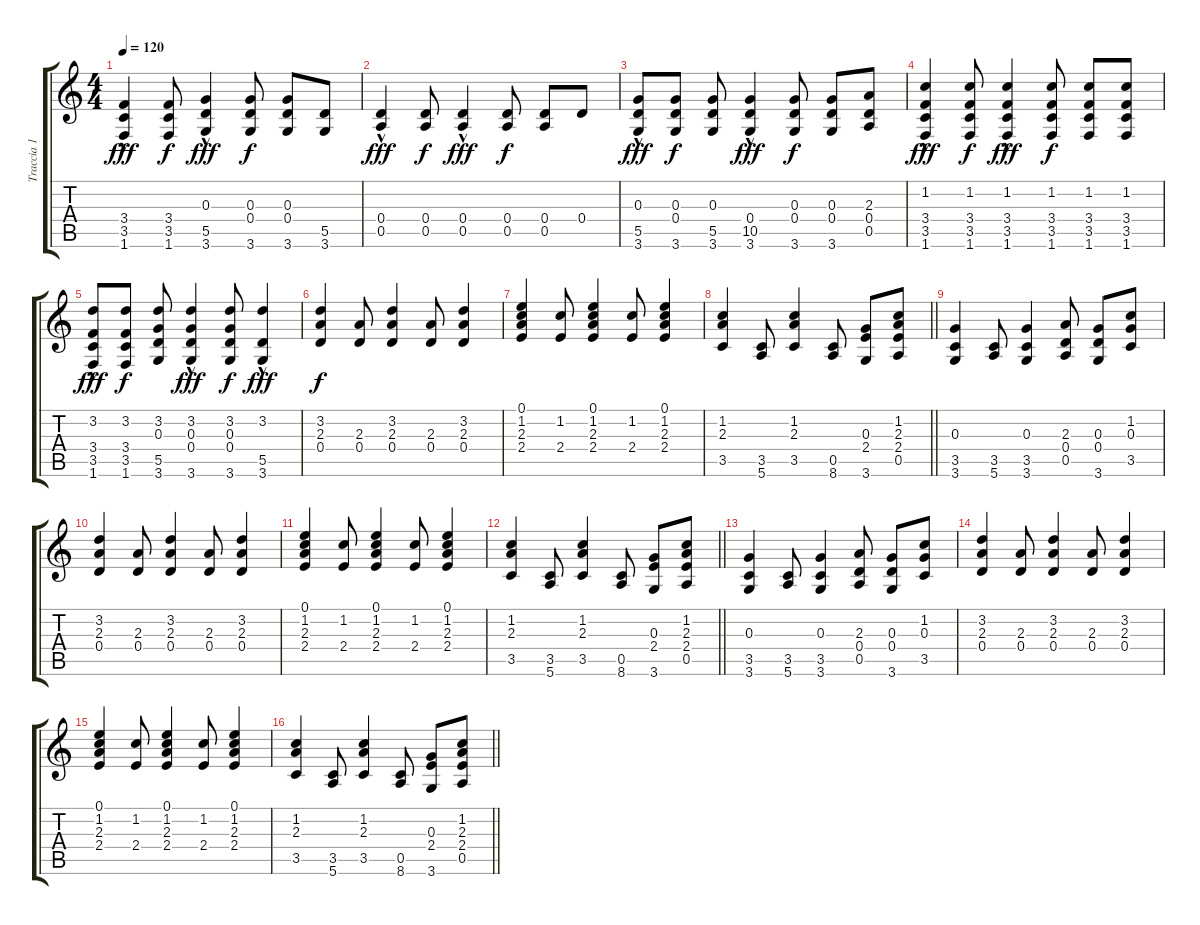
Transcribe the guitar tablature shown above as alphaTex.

\track ("Traccia 1" "Traccia 1") {instrument acousticguitarsteel}
\staff {score tabs}
\tuning (E4 B3 G3 D3 A2 E2) {hide}
\ts (4 4)
\tempo 120
\clef g2
\ks c
(3.4{hac} 3.5{hac} 1.6{hac}).4{dy fff} (3.4 3.5 1.6).8{dy f} (0.3{hac} 5.5{hac} 3.6{hac}).4{dy fff} (0.3 0.4 3.6).8{dy f} (0.3 0.4 3.6).8 (5.5 3.6).8 |
(0.4{hac} 0.5{hac}).4{dy fff} (0.4 0.5).8{dy f} (0.4{hac} 0.5{hac}).4{dy fff} (0.4 0.5).8{dy f} (0.4 0.5).8 0.4.8 |
(0.3{hac} 5.5{hac} 3.6{hac}).8{dy fff} (0.3 0.4 3.6).8{dy f} (0.3 5.5 3.6).8 (0.4{hac} 10.5{hac} 3.6{hac}).4{dy fff} (0.3 0.4 3.6).8{dy f} (0.3 0.4 3.6).8 (2.3 0.4 0.5).8 |
(1.2{hac} 3.4{hac} 3.5{hac} 1.6{hac}).4{dy fff} (1.2 3.4 3.5 1.6).8{dy f} (1.2{hac} 3.4{hac} 3.5{hac} 1.6{hac}).4{dy fff} (1.2 3.4 3.5 1.6).8{dy f} (1.2 3.4 3.5 1.6).8 (1.2 3.4 3.5 1.6).8 |
(3.2{hac} 3.4{hac} 3.5{hac} 1.6{hac}).8{dy fff} (3.2 3.4 3.5 1.6).8{dy f} (3.2 0.3 5.5 3.6).8 (3.2{hac} 0.3{hac} 0.4{hac} 3.6{hac}).4{dy fff} (3.2 0.3 0.4 3.6).8{dy f} (3.2{hac} 5.5{hac} 3.6{hac}).4{dy fff} |
(3.2 2.3 0.4).4{dy f volume 14} (2.3 0.4).8 (3.2 2.3 0.4).4 (2.3 0.4).8 (3.2 2.3 0.4).4 |
(0.1 1.2 2.3 2.4).4 (1.2 2.4).8 (0.1 1.2 2.3 2.4).4 (1.2 2.4).8 (0.1 1.2 2.3 2.4).4 |
\barLineRight lightlight
(1.2 2.3 3.5).4 (3.5 5.6).8 (1.2 2.3 3.5).4 (0.5 8.6).8 (0.3 2.4 3.6).8 (1.2 2.3 2.4 0.5).8 |
(0.3 3.5 3.6).4 (3.5 5.6).8 (0.3 3.5 3.6).4 (2.3 0.4 0.5).8 (0.3 0.4 3.6).8 (1.2 0.3 3.5).8 |
(3.2 2.3 0.4).4 (2.3 0.4).8 (3.2 2.3 0.4).4 (2.3 0.4).8 (3.2 2.3 0.4).4 |
(0.1 1.2 2.3 2.4).4 (1.2 2.4).8 (0.1 1.2 2.3 2.4).4 (1.2 2.4).8 (0.1 1.2 2.3 2.4).4 |
\barLineRight lightlight
(1.2 2.3 3.5).4 (3.5 5.6).8 (1.2 2.3 3.5).4 (0.5 8.6).8 (0.3 2.4 3.6).8 (1.2 2.3 2.4 0.5).8 |
(0.3 3.5 3.6).4 (3.5 5.6).8 (0.3 3.5 3.6).4 (2.3 0.4 0.5).8 (0.3 0.4 3.6).8 (1.2 0.3 3.5).8 |
(3.2 2.3 0.4).4 (2.3 0.4).8 (3.2 2.3 0.4).4 (2.3 0.4).8 (3.2 2.3 0.4).4 |
(0.1 1.2 2.3 2.4).4 (1.2 2.4).8 (0.1 1.2 2.3 2.4).4 (1.2 2.4).8 (0.1 1.2 2.3 2.4).4 |
\barLineRight lightlight
(1.2 2.3 3.5).4 (3.5 5.6).8 (1.2 2.3 3.5).4 (0.5 8.6).8 (0.3 2.4 3.6).8 (1.2 2.3 2.4 0.5).8
